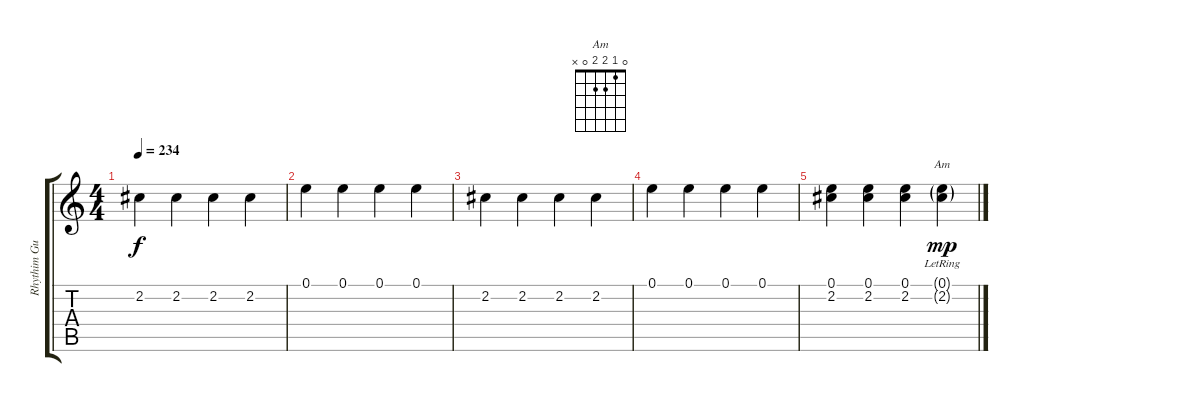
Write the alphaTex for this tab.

\track ("Rhythim Guitar" "Rhythim Gu") {instrument distortionguitar}
\staff {score tabs}
\tuning (E4 B3 G3 D3 A2 E2) {hide}
\chord ("Am" 0 1 2 2 0 x)
\ts (4 4)
\tempo 234
\clef g2
\ks c
2.2.4{dy f} 2.2.4 2.2.4 2.2.4 |
0.1.4 0.1.4 0.1.4 0.1.4 |
2.2.4 2.2.4 2.2.4 2.2.4 |
0.1.4 0.1.4 0.1.4 0.1.4 |
(0.1 2.2).4 (0.1 2.2).4 (0.1 2.2).4 (0.1{g lr} 2.2{g lr}).4{ch "Am" dy mp}
